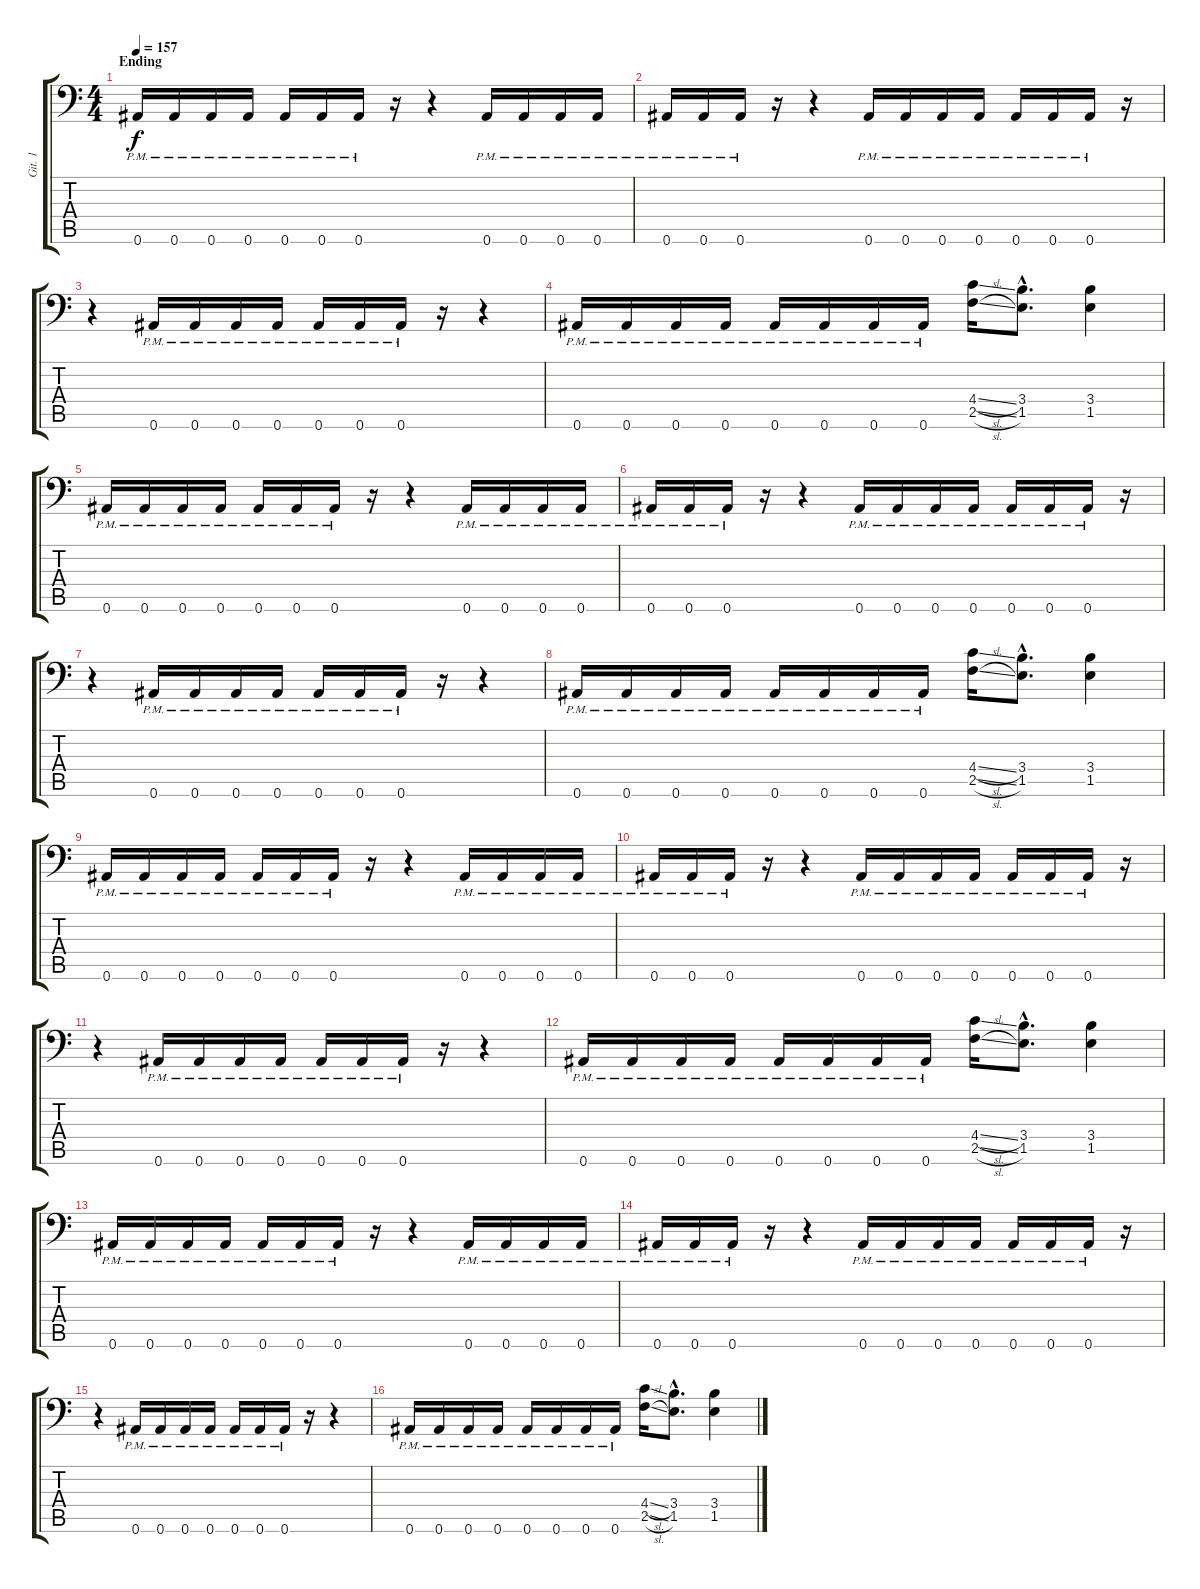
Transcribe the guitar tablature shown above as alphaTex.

\track ("Git. 1" "Git. 1") {instrument distortionguitar}
\staff {score tabs}
\tuning (Bb3 F3 Db3 Ab2 Eb2 Bb1) {hide}
\ts (4 4)
\section ("" "Ending")
\tempo 157
\clef f4
\ks c
0.6{pm}.16{dy f} 0.6{pm}.16 0.6{pm}.16 0.6{pm}.16 0.6{pm}.16 0.6{pm}.16 0.6{pm}.16 r.16 r.4 0.6{pm}.16 0.6{pm}.16 0.6{pm}.16 0.6{pm}.16 |
0.6{pm}.16 0.6{pm}.16 0.6{pm}.16 r.16 r.4 0.6{pm}.16 0.6{pm}.16 0.6{pm}.16 0.6{pm}.16 0.6{pm}.16 0.6{pm}.16 0.6{pm}.16 r.16 |
r.4 0.6{pm}.16 0.6{pm}.16 0.6{pm}.16 0.6{pm}.16 0.6{pm}.16 0.6{pm}.16 0.6{pm}.16 r.16 r.4 |
0.6{pm}.16 0.6{pm}.16 0.6{pm}.16 0.6{pm}.16 0.6{pm}.16 0.6{pm}.16 0.6{pm}.16 0.6{pm}.16 (4.4{sl} 2.5{sl}).16 (3.4{hac} 1.5{hac}).8{d} (3.4 1.5).4 |
0.6{pm}.16 0.6{pm}.16 0.6{pm}.16 0.6{pm}.16 0.6{pm}.16 0.6{pm}.16 0.6{pm}.16 r.16 r.4 0.6{pm}.16 0.6{pm}.16 0.6{pm}.16 0.6{pm}.16 |
0.6{pm}.16 0.6{pm}.16 0.6{pm}.16 r.16 r.4 0.6{pm}.16 0.6{pm}.16 0.6{pm}.16 0.6{pm}.16 0.6{pm}.16 0.6{pm}.16 0.6{pm}.16 r.16 |
r.4 0.6{pm}.16 0.6{pm}.16 0.6{pm}.16 0.6{pm}.16 0.6{pm}.16 0.6{pm}.16 0.6{pm}.16 r.16 r.4 |
0.6{pm}.16 0.6{pm}.16 0.6{pm}.16 0.6{pm}.16 0.6{pm}.16 0.6{pm}.16 0.6{pm}.16 0.6{pm}.16 (4.4{sl} 2.5{sl}).16 (3.4{hac} 1.5{hac}).8{d} (3.4 1.5).4 |
0.6{pm}.16 0.6{pm}.16 0.6{pm}.16 0.6{pm}.16 0.6{pm}.16 0.6{pm}.16 0.6{pm}.16 r.16 r.4 0.6{pm}.16 0.6{pm}.16 0.6{pm}.16 0.6{pm}.16 |
0.6{pm}.16 0.6{pm}.16 0.6{pm}.16 r.16 r.4 0.6{pm}.16 0.6{pm}.16 0.6{pm}.16 0.6{pm}.16 0.6{pm}.16 0.6{pm}.16 0.6{pm}.16 r.16 |
r.4 0.6{pm}.16 0.6{pm}.16 0.6{pm}.16 0.6{pm}.16 0.6{pm}.16 0.6{pm}.16 0.6{pm}.16 r.16 r.4 |
0.6{pm}.16 0.6{pm}.16 0.6{pm}.16 0.6{pm}.16 0.6{pm}.16 0.6{pm}.16 0.6{pm}.16 0.6{pm}.16 (4.4{sl} 2.5{sl}).16 (3.4{hac} 1.5{hac}).8{d} (3.4 1.5).4 |
0.6{pm}.16 0.6{pm}.16 0.6{pm}.16 0.6{pm}.16 0.6{pm}.16 0.6{pm}.16 0.6{pm}.16 r.16 r.4 0.6{pm}.16 0.6{pm}.16 0.6{pm}.16 0.6{pm}.16 |
0.6{pm}.16 0.6{pm}.16 0.6{pm}.16 r.16 r.4 0.6{pm}.16 0.6{pm}.16 0.6{pm}.16 0.6{pm}.16 0.6{pm}.16 0.6{pm}.16 0.6{pm}.16 r.16 |
r.4 0.6{pm}.16 0.6{pm}.16 0.6{pm}.16 0.6{pm}.16 0.6{pm}.16 0.6{pm}.16 0.6{pm}.16 r.16 r.4 |
0.6{pm}.16 0.6{pm}.16 0.6{pm}.16 0.6{pm}.16 0.6{pm}.16 0.6{pm}.16 0.6{pm}.16 0.6{pm}.16 (4.4{sl} 2.5{sl}).16 (3.4{hac} 1.5{hac}).8{d} (3.4 1.5).4
